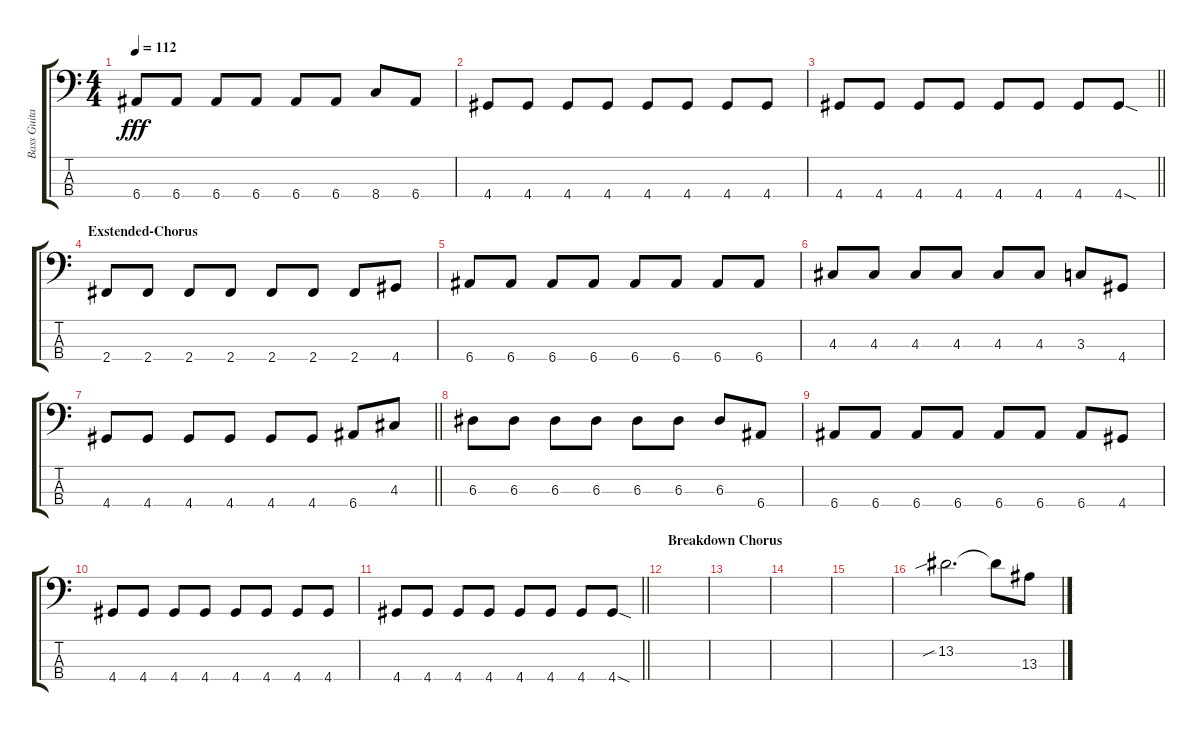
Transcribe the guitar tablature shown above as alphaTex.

\track ("Bass Guitar" "Bass Guita") {instrument electricbassfinger}
\staff {score tabs}
\tuning (G2 D2 A1 E1) {hide}
\ts (4 4)
\tempo 112
\clef f4
\ks c
6.4.8{dy fff} 6.4.8 6.4.8 6.4.8 6.4.8 6.4.8 8.4.8 6.4.8 |
4.4.8 4.4.8 4.4.8 4.4.8 4.4.8 4.4.8 4.4.8 4.4.8 |
\barLineRight lightlight
4.4.8 4.4.8 4.4.8 4.4.8 4.4.8 4.4.8 4.4.8 4.4{sod}.8 |
\section ("" "Exstended-Chorus")
2.4.8 2.4.8 2.4.8 2.4.8 2.4.8 2.4.8 2.4.8 4.4.8 |
6.4.8 6.4.8 6.4.8 6.4.8 6.4.8 6.4.8 6.4.8 6.4.8 |
4.3.8 4.3.8 4.3.8 4.3.8 4.3.8 4.3.8 3.3.8 4.4.8 |
\barLineRight lightlight
4.4.8 4.4.8 4.4.8 4.4.8 4.4.8 4.4.8 6.4.8 4.3.8 |
6.3.8 6.3.8 6.3.8 6.3.8 6.3.8 6.3.8 6.3.8 6.4.8 |
6.4.8 6.4.8 6.4.8 6.4.8 6.4.8 6.4.8 6.4.8 4.4.8 |
4.4.8 4.4.8 4.4.8 4.4.8 4.4.8 4.4.8 4.4.8 4.4.8 |
\barLineRight lightlight
4.4.8 4.4.8 4.4.8 4.4.8 4.4.8 4.4.8 4.4.8 4.4{sod}.8 |
\section ("" "Breakdown Chorus")
|
|
|
|
13.2{sib}.2{d} 13.2{t}.8 13.3.8
